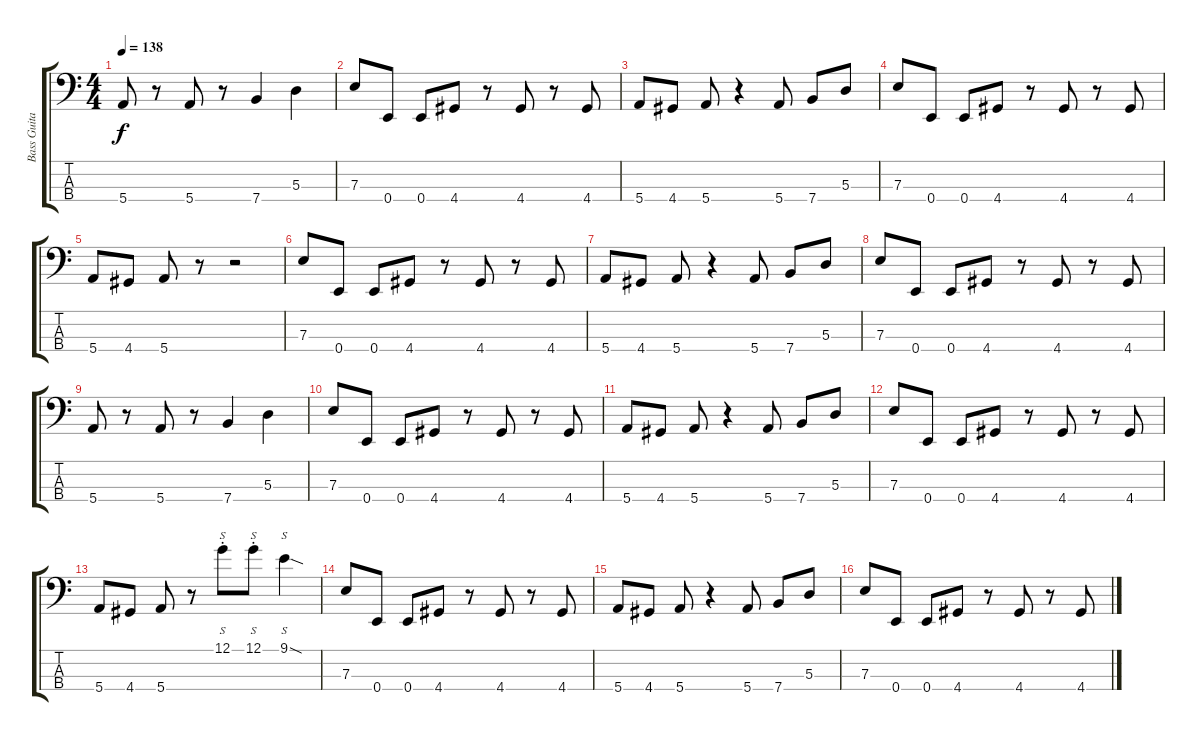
\track ("Bass Guitar" "Bass Guita") {instrument electricbassfinger}
\staff {score tabs}
\tuning (G2 D2 A1 E1) {hide}
\ts (4 4)
\tempo 138
\clef f4
\ks c
5.4.8{dy f} r.8 5.4.8 r.8 7.4.4 5.3.4 |
7.3.8 0.4.8 0.4.8 4.4.8 r.8 4.4.8 r.8 4.4.8 |
5.4.8 4.4.8 5.4.8 r.4 5.4.8 7.4.8 5.3.8 |
7.3.8 0.4.8 0.4.8 4.4.8 r.8 4.4.8 r.8 4.4.8 |
5.4.8 4.4.8 5.4.8 r.8 r.2 |
7.3.8 0.4.8 0.4.8 4.4.8 r.8 4.4.8 r.8 4.4.8 |
5.4.8 4.4.8 5.4.8 r.4 5.4.8 7.4.8 5.3.8 |
7.3.8 0.4.8 0.4.8 4.4.8 r.8 4.4.8 r.8 4.4.8 |
5.4.8 r.8 5.4.8 r.8 7.4.4 5.3.4 |
7.3.8 0.4.8 0.4.8 4.4.8 r.8 4.4.8 r.8 4.4.8 |
5.4.8 4.4.8 5.4.8 r.4 5.4.8 7.4.8 5.3.8 |
7.3.8 0.4.8 0.4.8 4.4.8 r.8 4.4.8 r.8 4.4.8 |
5.4.8 4.4.8 5.4.8 r.8 12.1{st}.8{s instrument slapbass1} 12.1{st}.8{s} 9.1{sod}.4{s} |
7.3.8{instrument electricbassfinger} 0.4.8 0.4.8 4.4.8 r.8 4.4.8 r.8 4.4.8 |
5.4.8 4.4.8 5.4.8 r.4 5.4.8 7.4.8 5.3.8 |
7.3.8 0.4.8 0.4.8 4.4.8 r.8 4.4.8 r.8 4.4.8
